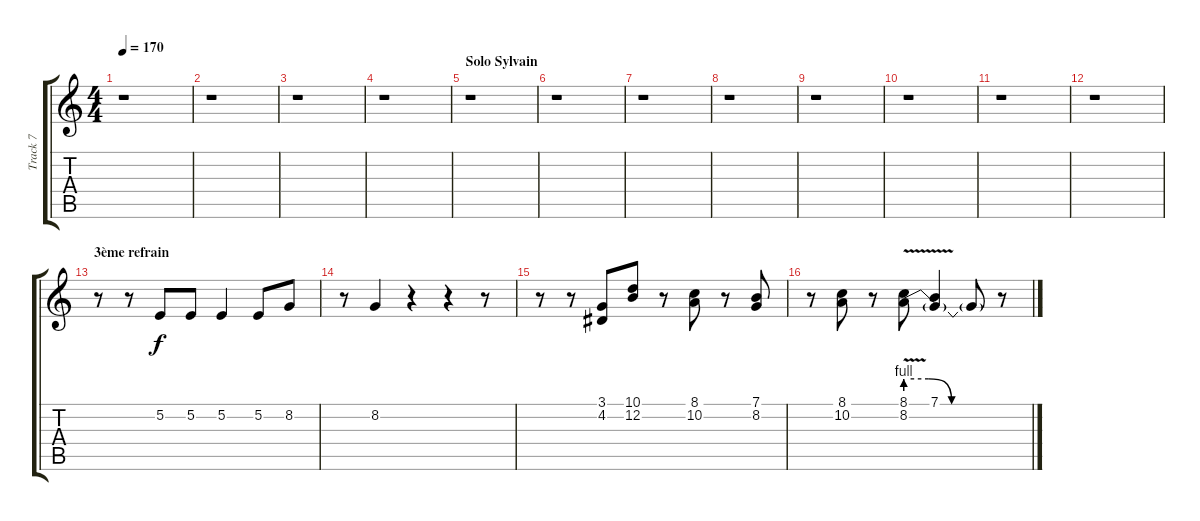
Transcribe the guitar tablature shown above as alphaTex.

\track ("Track 7" "Track 7") {instrument trumpet}
\staff {score tabs}
\tuning (E4 B3 G3 D3 A2 E2) {hide}
\ts (4 4)
\tempo 170
\clef g2
\ks c
r.1{dy f} |
r.1 |
r.1 |
r.1 |
\section ("" "Solo Sylvain")
r.1 |
r.1 |
r.1 |
r.1 |
r.1 |
r.1 |
r.1 |
r.1 |
\section ("" "3ème refrain")
r.8 r.8 5.2.8 5.2.8 5.2.4 5.2.8 8.2.8 |
r.8 8.2.4 r.4 r.4 r.8 |
r.8 r.8 (3.1 4.2).8 (10.1 12.2).8 r.8 (8.1 10.2).8 r.8 (7.1 8.2).8 |
r.8 (8.1 10.2).8 r.8 (8.1 8.2{be (custom 0 4 15 4 30 0 60 0) v}).8 (7.1 8.2{t}).4 8.2{t}.8 r.8
